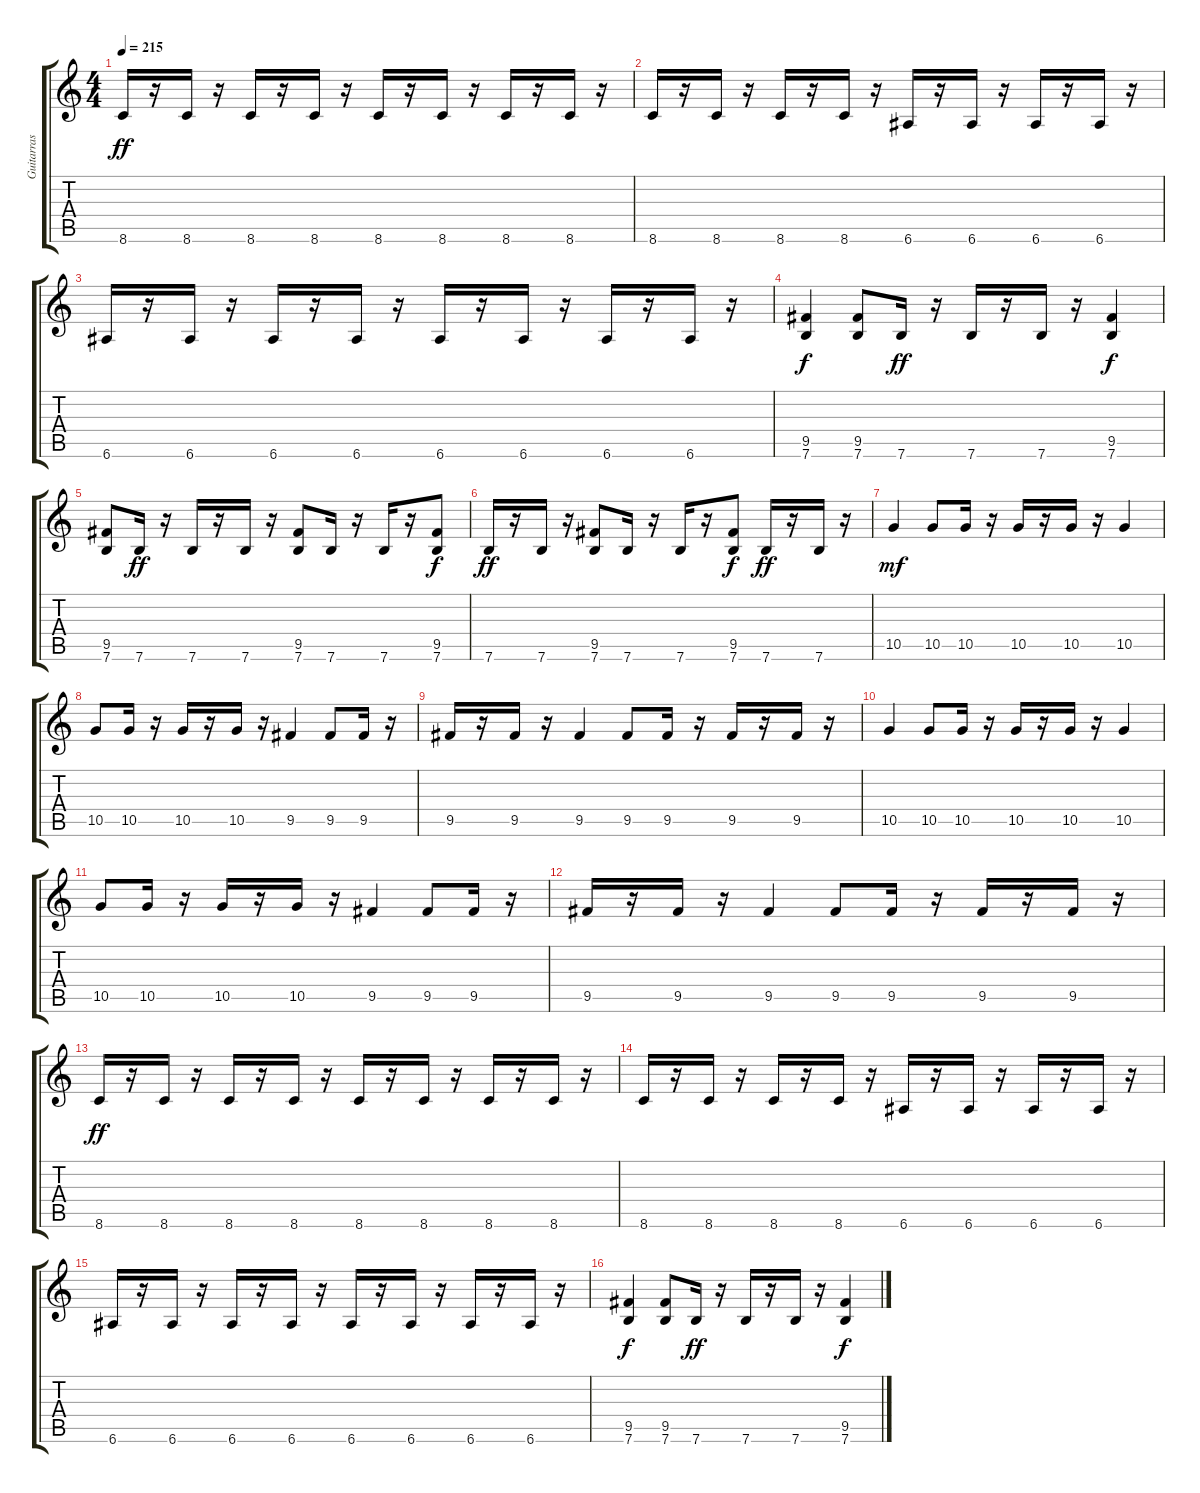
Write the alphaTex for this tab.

\track ("Guitarras" "Guitarras") {instrument distortionguitar}
\staff {score tabs}
\tuning (E4 B3 G3 D3 A2 E2) {hide}
\ts (4 4)
\tempo 215
\clef g2
\ks c
8.6.16{dy ff} r.16 8.6.16 r.16 8.6.16 r.16 8.6.16 r.16 8.6.16 r.16 8.6.16 r.16 8.6.16 r.16 8.6.16 r.16 |
8.6.16 r.16 8.6.16 r.16 8.6.16 r.16 8.6.16 r.16 6.6.16 r.16 6.6.16 r.16 6.6.16 r.16 6.6.16 r.16 |
6.6.16 r.16 6.6.16 r.16 6.6.16 r.16 6.6.16 r.16 6.6.16 r.16 6.6.16 r.16 6.6.16 r.16 6.6.16 r.16 |
(9.5 7.6).4{dy f} (9.5 7.6).8 7.6.16{dy ff} r.16 7.6.16 r.16 7.6.16 r.16 (9.5 7.6).4{dy f} |
(9.5 7.6).8 7.6.16{dy ff} r.16 7.6.16 r.16 7.6.16 r.16 (9.5 7.6).8 7.6.16 r.16 7.6.16 r.16 (9.5 7.6).8{dy f} |
7.6.16{dy ff} r.16 7.6.16 r.16 (9.5 7.6).8 7.6.16 r.16 7.6.16 r.16 (9.5 7.6).8{dy f} 7.6.16{dy ff} r.16 7.6.16 r.16 |
10.5.4{dy mf} 10.5.8 10.5.16 r.16 10.5.16 r.16 10.5.16 r.16 10.5.4 |
10.5.8 10.5.16 r.16 10.5.16 r.16 10.5.16 r.16 9.5.4 9.5.8 9.5.16 r.16 |
9.5.16 r.16 9.5.16 r.16 9.5.4 9.5.8 9.5.16 r.16 9.5.16 r.16 9.5.16 r.16 |
10.5.4 10.5.8 10.5.16 r.16 10.5.16 r.16 10.5.16 r.16 10.5.4 |
10.5.8 10.5.16 r.16 10.5.16 r.16 10.5.16 r.16 9.5.4 9.5.8 9.5.16 r.16 |
9.5.16 r.16 9.5.16 r.16 9.5.4 9.5.8 9.5.16 r.16 9.5.16 r.16 9.5.16 r.16 |
8.6.16{dy ff} r.16 8.6.16 r.16 8.6.16 r.16 8.6.16 r.16 8.6.16 r.16 8.6.16 r.16 8.6.16 r.16 8.6.16 r.16 |
8.6.16 r.16 8.6.16 r.16 8.6.16 r.16 8.6.16 r.16 6.6.16 r.16 6.6.16 r.16 6.6.16 r.16 6.6.16 r.16 |
6.6.16 r.16 6.6.16 r.16 6.6.16 r.16 6.6.16 r.16 6.6.16 r.16 6.6.16 r.16 6.6.16 r.16 6.6.16 r.16 |
(9.5 7.6).4{dy f} (9.5 7.6).8 7.6.16{dy ff} r.16 7.6.16 r.16 7.6.16 r.16 (9.5 7.6).4{dy f}
